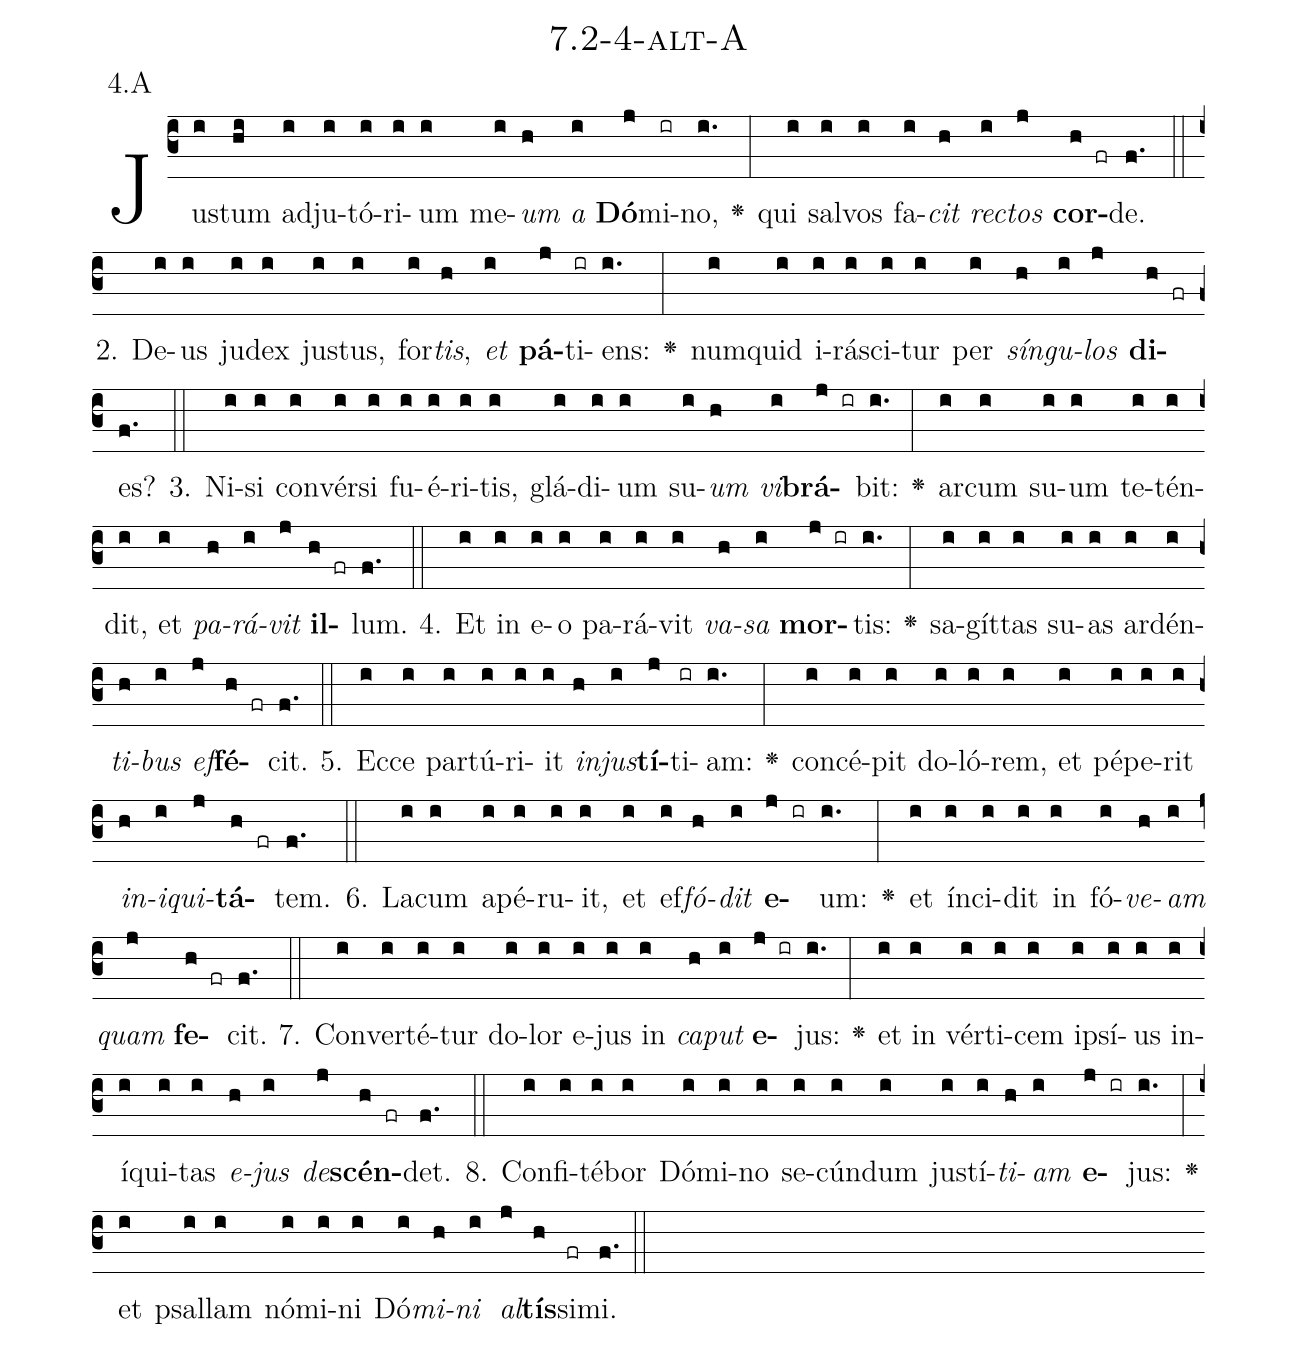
name: 7.2-4-alt-A;
annotation: 4.A;
%%
(c3)Jus(i)tum(hi) ad(i)ju(i)tó(i)ri(i)um(i) me(i)<i>um</i>(h) <i>a</i>(i) <b>Dó</b>(j)mi(ir)no,(i.) <v>\greheightstar</v>(:) qui(i) sal(i)vos(i) fa(i)<i>cit</i>(h) <i>rec</i>(i)<i>tos</i>(j) <b>cor</b>(h fr)de.(f.) (::)
2. De(i)us(i) ju(i)dex(i) jus(i)tus,(i) for(i)<i>tis</i>,(h) <i>et</i>(i) <b>pá</b>(j)ti(ir)ens:(i.) <v>\greheightstar</v>(:) num(i)quid(i) i(i)rá(i)sci(i)tur(i) per(i) <i>sín</i>(h)<i>gu</i>(i)<i>los</i>(j) <b>di</b>(h fr)es?(f.) (::)
3. Ni(i)si(i) con(i)vér(i)si(i) fu(i)é(i)ri(i)tis,(i) glá(i)di(i)um(i) su(i)<i>um</i>(h) <i>vi</i>(i)<b>brá</b>(j ir)bit:(i.) <v>\greheightstar</v>(:) ar(i)cum(i) su(i)um(i) te(i)tén(i)dit,(i) et(i) <i>pa</i>(h)<i>rá</i>(i)<i>vit</i>(j) <b>il</b>(h fr)lum.(f.) (::)
4. Et(i) in(i) e(i)o(i) pa(i)rá(i)vit(i) <i>va</i>(h)<i>sa</i>(i) <b>mor</b>(j ir)tis:(i.) <v>\greheightstar</v>(:) sa(i)gít(i)tas(i) su(i)as(i) ar(i)dén(i)<i>ti</i>(h)<i>bus</i>(i) <i>ef</i>(j)<b>fé</b>(h fr)cit.(f.) (::)
5. Ec(i)ce(i) par(i)tú(i)ri(i)it(i) <i>in</i>(h)<i>jus</i>(i)<b>tí</b>(j)ti(ir)am:(i.) <v>\greheightstar</v>(:) con(i)cé(i)pit(i) do(i)ló(i)rem,(i) et(i) pé(i)pe(i)rit(i) <i>in</i>(h)<i>i</i>(i)<i>qui</i>(j)<b>tá</b>(h fr)tem.(f.) (::)
6. La(i)cum(i) a(i)pé(i)ru(i)it,(i) et(i) ef(i)<i>fó</i>(h)<i>dit</i>(i) <b>e</b>(j ir)um:(i.) <v>\greheightstar</v>(:) et(i) ín(i)ci(i)dit(i) in(i) fó(i)<i>ve</i>(h)<i>am</i>(i) <i>quam</i>(j) <b>fe</b>(h fr)cit.(f.) (::)
7. Con(i)ver(i)té(i)tur(i) do(i)lor(i) e(i)jus(i) in(i) <i>ca</i>(h)<i>put</i>(i) <b>e</b>(j ir)jus:(i.) <v>\greheightstar</v>(:) et(i) in(i) vér(i)ti(i)cem(i) ip(i)sí(i)us(i) in(i)í(i)qui(i)tas(i) <i>e</i>(h)<i>jus</i>(i) <i>de</i>(j)<b>scén</b>(h fr)det.(f.) (::)
8. Con(i)fi(i)té(i)bor(i) Dó(i)mi(i)no(i) se(i)cún(i)dum(i) jus(i)tí(i)<i>ti</i>(h)<i>am</i>(i) <b>e</b>(j ir)jus:(i.) <v>\greheightstar</v>(:) et(i) psal(i)lam(i) nó(i)mi(i)ni(i) Dó(i)<i>mi</i>(h)<i>ni</i>(i) <i>al</i>(j)<b>tís</b>(h)si(fr)mi.(f.) (::)
